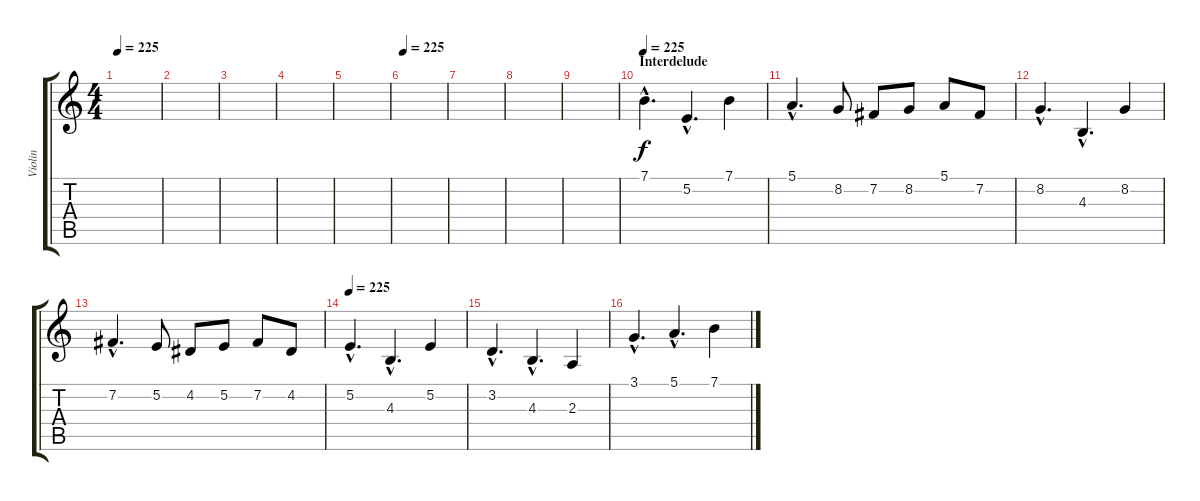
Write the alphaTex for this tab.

\track ("Violin" "Violin") {instrument violin}
\staff {score tabs}
\tuning (E4 B3 G3 D3 A2 E2) {hide}
\ts (4 4)
\tempo 225
\clef g2
\ks c
|
|
|
|
|
\tempo 225
|
|
|
|
\section ("" "Interdelude")
\tempo 225
7.1{hac}.4{d} 5.2{hac}.4{d} 7.1.4 |
5.1{hac}.4{d} 8.2.8 7.2.8 8.2.8 5.1.8 7.2.8 |
8.2{hac}.4{d} 4.3{hac}.4{d} 8.2.4 |
7.2{hac}.4{d} 5.2.8 4.2.8 5.2.8 7.2.8 4.2.8 |
\tempo 225
5.2{hac}.4{d} 4.3{hac}.4{d} 5.2.4 |
3.2{hac}.4{d} 4.3{hac}.4{d} 2.3.4 |
3.1{hac}.4{d} 5.1{hac}.4{d} 7.1.4
